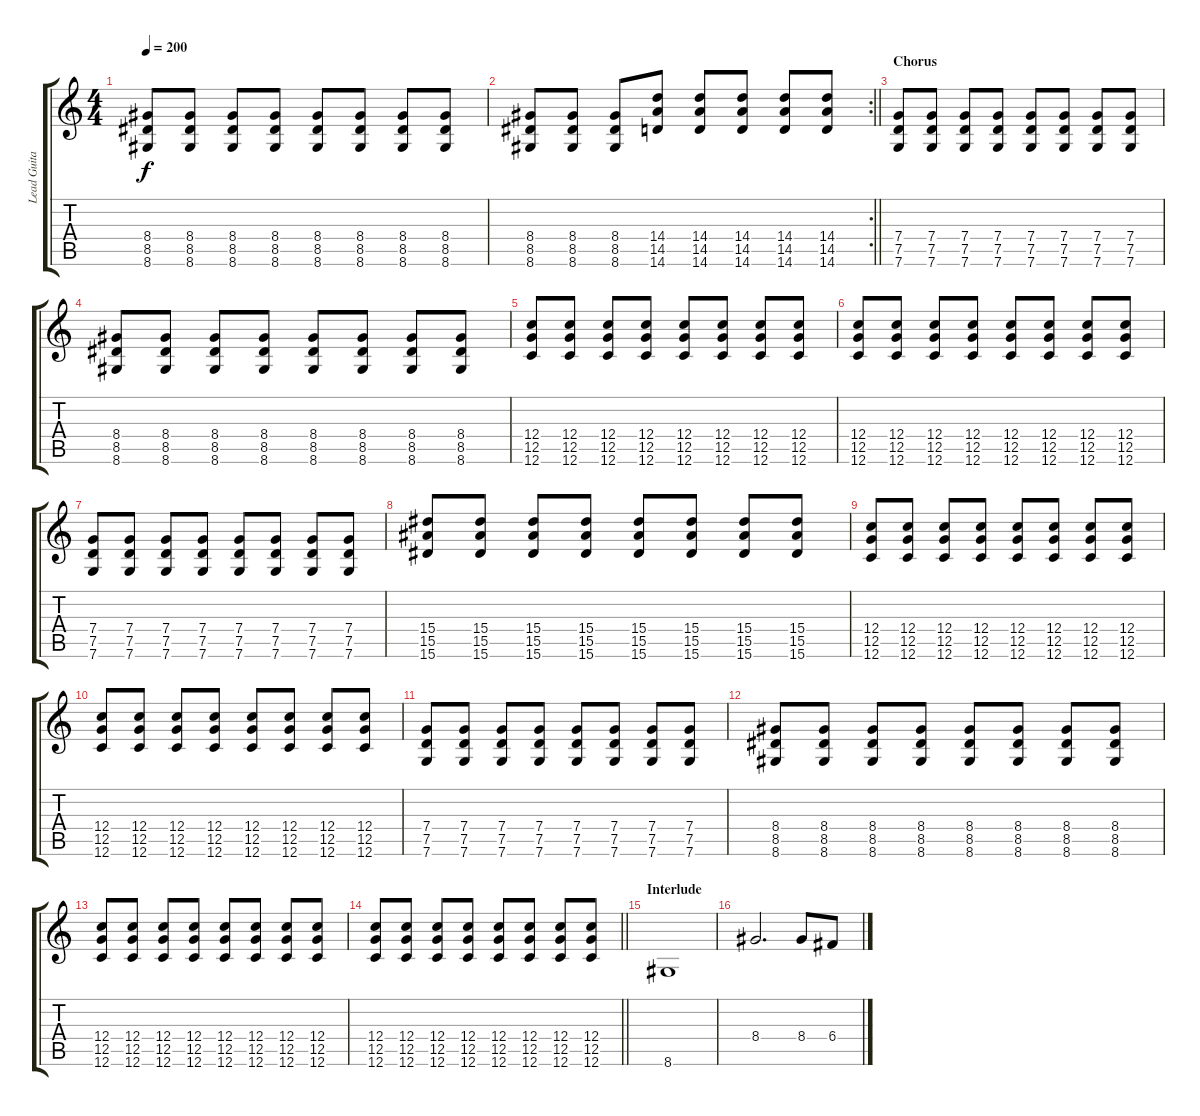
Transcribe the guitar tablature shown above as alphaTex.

\track ("Lead Guitar - Franky" "Lead Guita") {instrument distortionguitar}
\staff {score tabs}
\tuning (D4 A3 F3 C3 G2 C2) {hide}
\ts (4 4)
\tempo 200
\clef g2
\ks c
(8.4 8.5 8.6).8{dy f} (8.4 8.5 8.6).8 (8.4 8.5 8.6).8 (8.4 8.5 8.6).8 (8.4 8.5 8.6).8 (8.4 8.5 8.6).8 (8.4 8.5 8.6).8 (8.4 8.5 8.6).8 |
\rc 2
\barLineRight lightlight
(8.4 8.5 8.6).8 (8.4 8.5 8.6).8 (8.4 8.5 8.6).8 (14.4 14.5 14.6).8 (14.4 14.5 14.6).8 (14.4 14.5 14.6).8 (14.4 14.5 14.6).8 (14.4 14.5 14.6).8 |
\section ("" "Chorus")
(7.4 7.5 7.6).8 (7.4 7.5 7.6).8 (7.4 7.5 7.6).8 (7.4 7.5 7.6).8 (7.4 7.5 7.6).8 (7.4 7.5 7.6).8 (7.4 7.5 7.6).8 (7.4 7.5 7.6).8 |
(8.4 8.5 8.6).8 (8.4 8.5 8.6).8 (8.4 8.5 8.6).8 (8.4 8.5 8.6).8 (8.4 8.5 8.6).8 (8.4 8.5 8.6).8 (8.4 8.5 8.6).8 (8.4 8.5 8.6).8 |
(12.4 12.5 12.6).8 (12.4 12.5 12.6).8 (12.4 12.5 12.6).8 (12.4 12.5 12.6).8 (12.4 12.5 12.6).8 (12.4 12.5 12.6).8 (12.4 12.5 12.6).8 (12.4 12.5 12.6).8 |
(12.4 12.5 12.6).8 (12.4 12.5 12.6).8 (12.4 12.5 12.6).8 (12.4 12.5 12.6).8 (12.4 12.5 12.6).8 (12.4 12.5 12.6).8 (12.4 12.5 12.6).8 (12.4 12.5 12.6).8 |
(7.4 7.5 7.6).8 (7.4 7.5 7.6).8 (7.4 7.5 7.6).8 (7.4 7.5 7.6).8 (7.4 7.5 7.6).8 (7.4 7.5 7.6).8 (7.4 7.5 7.6).8 (7.4 7.5 7.6).8 |
(15.4 15.5 15.6).8 (15.4 15.5 15.6).8 (15.4 15.5 15.6).8 (15.4 15.5 15.6).8 (15.4 15.5 15.6).8 (15.4 15.5 15.6).8 (15.4 15.5 15.6).8 (15.4 15.5 15.6).8 |
(12.4 12.5 12.6).8 (12.4 12.5 12.6).8 (12.4 12.5 12.6).8 (12.4 12.5 12.6).8 (12.4 12.5 12.6).8 (12.4 12.5 12.6).8 (12.4 12.5 12.6).8 (12.4 12.5 12.6).8 |
(12.4 12.5 12.6).8 (12.4 12.5 12.6).8 (12.4 12.5 12.6).8 (12.4 12.5 12.6).8 (12.4 12.5 12.6).8 (12.4 12.5 12.6).8 (12.4 12.5 12.6).8 (12.4 12.5 12.6).8 |
(7.4 7.5 7.6).8 (7.4 7.5 7.6).8 (7.4 7.5 7.6).8 (7.4 7.5 7.6).8 (7.4 7.5 7.6).8 (7.4 7.5 7.6).8 (7.4 7.5 7.6).8 (7.4 7.5 7.6).8 |
(8.4 8.5 8.6).8 (8.4 8.5 8.6).8 (8.4 8.5 8.6).8 (8.4 8.5 8.6).8 (8.4 8.5 8.6).8 (8.4 8.5 8.6).8 (8.4 8.5 8.6).8 (8.4 8.5 8.6).8 |
(12.4 12.5 12.6).8 (12.4 12.5 12.6).8 (12.4 12.5 12.6).8 (12.4 12.5 12.6).8 (12.4 12.5 12.6).8 (12.4 12.5 12.6).8 (12.4 12.5 12.6).8 (12.4 12.5 12.6).8 |
\barLineRight lightlight
(12.4 12.5 12.6).8 (12.4 12.5 12.6).8 (12.4 12.5 12.6).8 (12.4 12.5 12.6).8 (12.4 12.5 12.6).8 (12.4 12.5 12.6).8 (12.4 12.5 12.6).8 (12.4 12.5 12.6).8 |
\section ("" "Interlude")
8.6.1 |
8.4.2{d} 8.4.8 6.4.8
